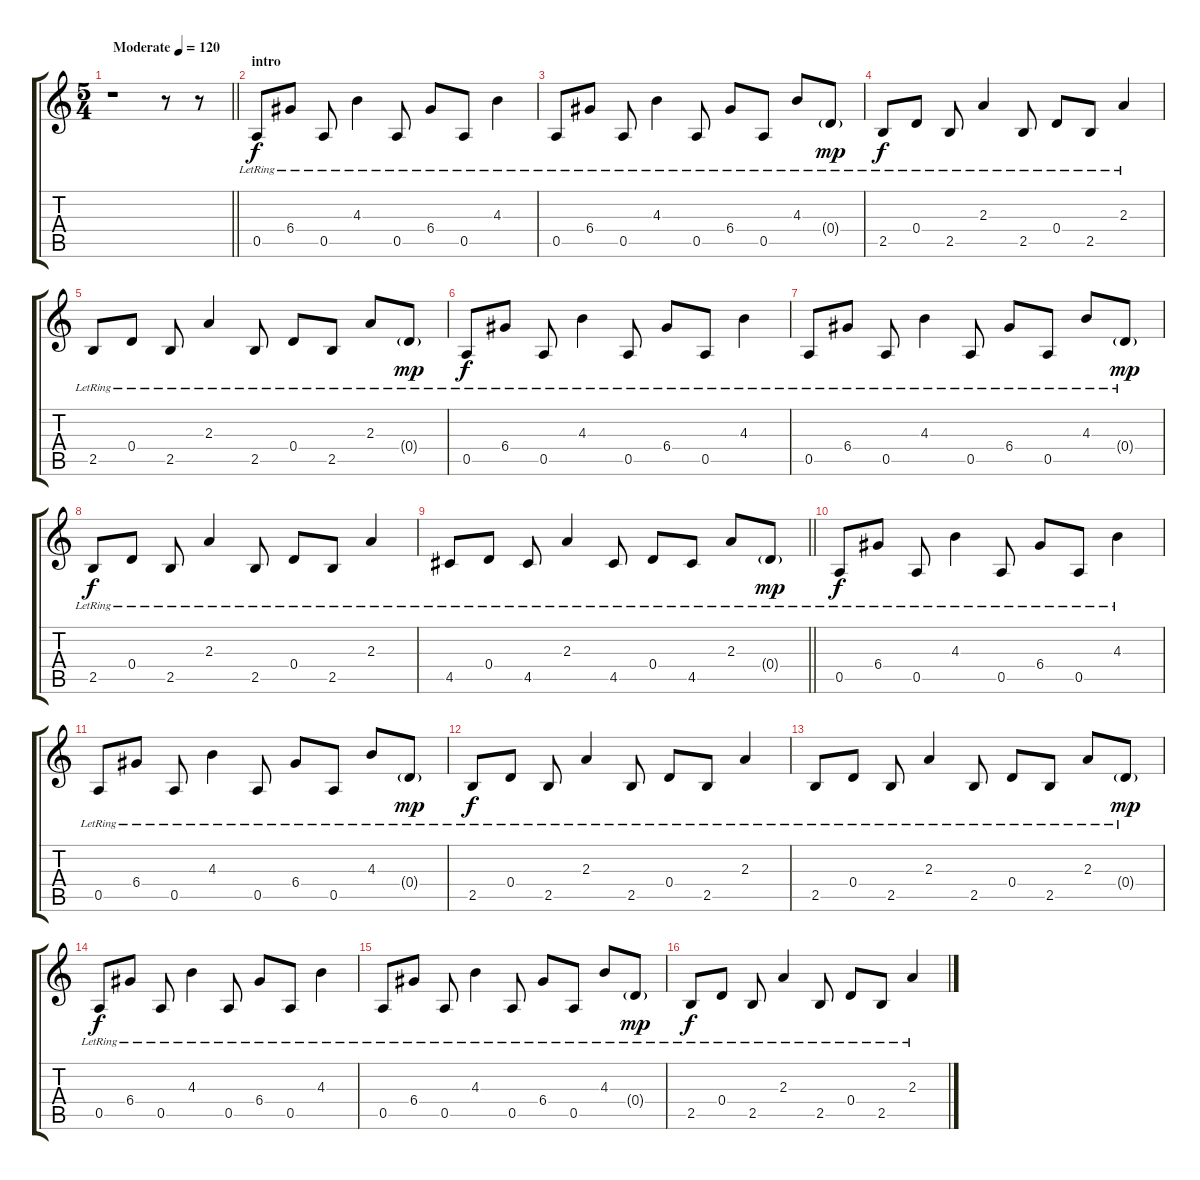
\track "" {instrument electricguitarclean}
\staff {score tabs}
\tuning (E4 B3 G3 D3 A2 E2) {hide}
\ts (5 4)
\tempo (120 "Moderate")
\clef g2
\barLineRight lightlight
\ks c
r.1{dy f instrument electricguitarclean} r.8 r.8 |
\section ("" "intro")
0.5{lr}.8 6.4{lr}.8 0.5{lr}.8 4.3{lr}.4 0.5{lr}.8 6.4{lr}.8 0.5{lr}.8 4.3{lr}.4 |
0.5{lr}.8 6.4{lr}.8 0.5{lr}.8 4.3{lr}.4 0.5{lr}.8 6.4{lr}.8 0.5{lr}.8 4.3{lr}.8 0.4{g lr}.8{dy mp} |
2.5{lr}.8{dy f} 0.4{lr}.8 2.5{lr}.8 2.3{lr}.4 2.5{lr}.8 0.4{lr}.8 2.5{lr}.8 2.3{lr}.4 |
2.5{lr}.8 0.4{lr}.8 2.5{lr}.8 2.3{lr}.4 2.5{lr}.8 0.4{lr}.8 2.5{lr}.8 2.3{lr}.8 0.4{g lr}.8{dy mp} |
0.5{lr}.8{dy f} 6.4{lr}.8 0.5{lr}.8 4.3{lr}.4 0.5{lr}.8 6.4{lr}.8 0.5{lr}.8 4.3{lr}.4 |
0.5{lr}.8 6.4{lr}.8 0.5{lr}.8 4.3{lr}.4 0.5{lr}.8 6.4{lr}.8 0.5{lr}.8 4.3{lr}.8 0.4{g lr}.8{dy mp} |
2.5{lr}.8{dy f} 0.4{lr}.8 2.5{lr}.8 2.3{lr}.4 2.5{lr}.8 0.4{lr}.8 2.5{lr}.8 2.3{lr}.4 |
\barLineRight lightlight
4.5{lr}.8 0.4{lr}.8 4.5{lr}.8 2.3{lr}.4 4.5{lr}.8 0.4{lr}.8 4.5{lr}.8 2.3{lr}.8 0.4{g lr}.8{dy mp} |
0.5{lr}.8{dy f} 6.4{lr}.8 0.5{lr}.8 4.3{lr}.4 0.5{lr}.8 6.4{lr}.8 0.5{lr}.8 4.3{lr}.4 |
0.5{lr}.8 6.4{lr}.8 0.5{lr}.8 4.3{lr}.4 0.5{lr}.8 6.4{lr}.8 0.5{lr}.8 4.3{lr}.8 0.4{g lr}.8{dy mp} |
2.5{lr}.8{dy f} 0.4{lr}.8 2.5{lr}.8 2.3{lr}.4 2.5{lr}.8 0.4{lr}.8 2.5{lr}.8 2.3{lr}.4 |
2.5{lr}.8 0.4{lr}.8 2.5{lr}.8 2.3{lr}.4 2.5{lr}.8 0.4{lr}.8 2.5{lr}.8 2.3{lr}.8 0.4{g lr}.8{dy mp} |
0.5{lr}.8{dy f} 6.4{lr}.8 0.5{lr}.8 4.3{lr}.4 0.5{lr}.8 6.4{lr}.8 0.5{lr}.8 4.3{lr}.4 |
0.5{lr}.8 6.4{lr}.8 0.5{lr}.8 4.3{lr}.4 0.5{lr}.8 6.4{lr}.8 0.5{lr}.8 4.3{lr}.8 0.4{g lr}.8{dy mp} |
2.5{lr}.8{dy f} 0.4{lr}.8 2.5{lr}.8 2.3{lr}.4 2.5{lr}.8 0.4{lr}.8 2.5{lr}.8 2.3{lr}.4
